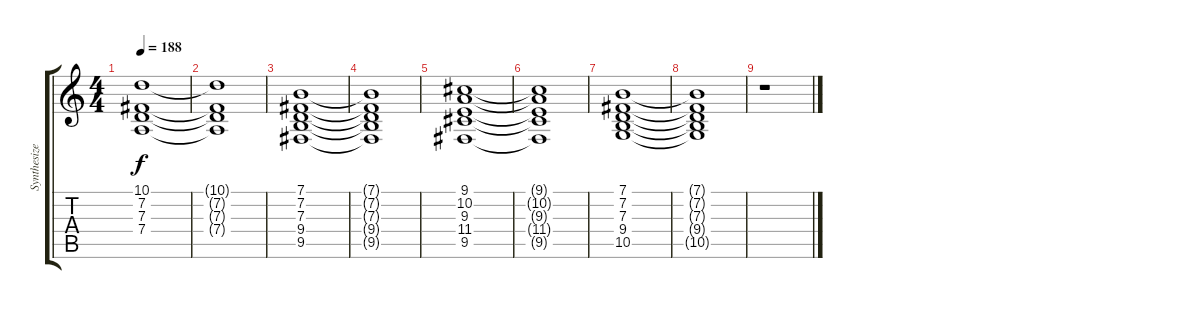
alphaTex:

\track ("Synthesizer/Atmosphere" "Synthesize") {instrument stringensemble2}
\staff {score tabs}
\tuning (E4 B3 G3 D3 A2 E2) {hide}
\ts (4 4)
\tempo 188
\clef g2
\ks c
(10.1 7.2 7.3 7.4).1{dy f} |
(10.1{t} 7.2{t} 7.3{t} 7.4{t}).1 |
(7.1 7.2 7.3 9.4 9.5).1 |
(7.1{t} 7.2{t} 7.3{t} 9.4{t} 9.5{t}).1 |
(9.1 10.2 9.3 11.4 9.5).1 |
(9.1{t} 10.2{t} 9.3{t} 11.4{t} 9.5{t}).1 |
(7.1 7.2 7.3 9.4 10.5).1 |
(7.1{t} 7.2{t} 7.3{t} 9.4{t} 10.5{t}).1 |
r.1
